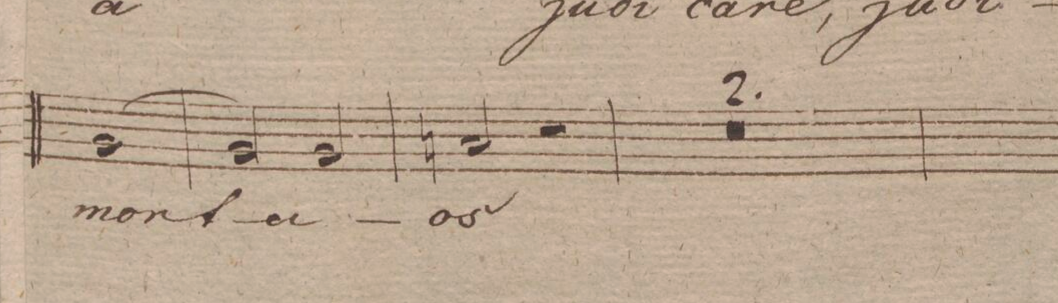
**kern	**text	**dynam
*I"Baſso.	*	*
*clefF4	*	*
*k[f#c#g#d#]	*	*
*met(c|)	*	*
*M2/2	*	*
[>1BB/	mor-	.
=170	=170	=170
2BB/]	.	.
2BB/	-tu-	.
=171	=171	=171
2Cn/	-os	.
2r	.	.
=172	=172	=172
0r	.	.
=173	=173	=173
=174	=174	=174
*-	*-	*-
